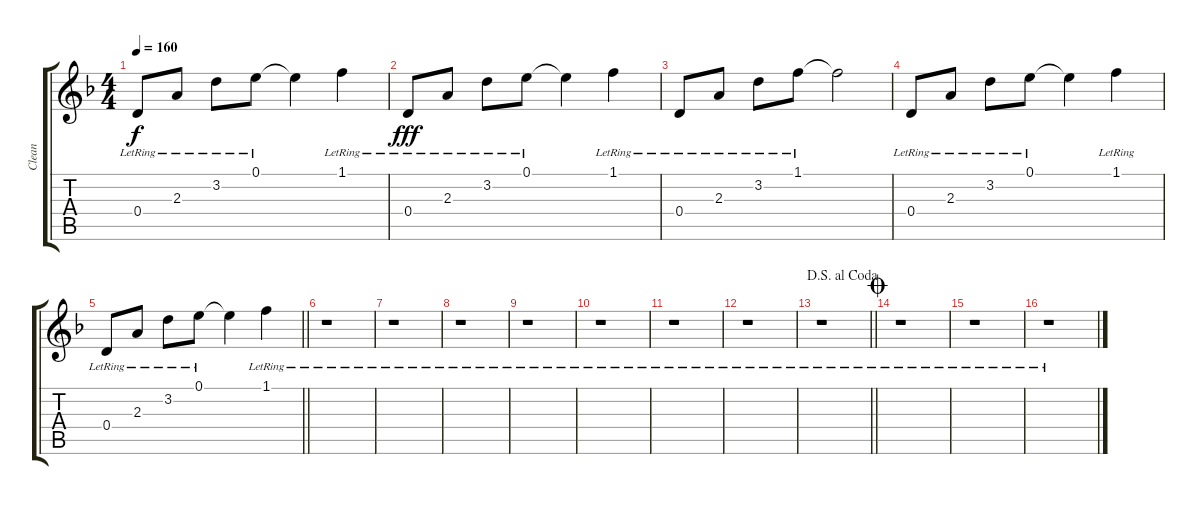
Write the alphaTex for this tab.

\track ("Clean" "Clean") {instrument electricguitarclean}
\staff {score tabs}
\tuning (E4 B3 G3 D3 A2 E2) {hide}
\ts (4 4)
\tempo 160
\clef g2
\ks f
0.4{lr}.8{dy f} 2.3{lr}.8 3.2{lr}.8 0.1{lr}.8 0.1{t}.4 1.1{lr}.4 |
0.4{lr}.8{dy fff} 2.3{lr}.8 3.2{lr}.8 0.1{lr}.8 0.1{t}.4 1.1{lr}.4 |
0.4{lr}.8 2.3{lr}.8 3.2{lr}.8 1.1{lr}.8 1.1{t}.2 |
0.4{lr}.8 2.3{lr}.8 3.2{lr}.8 0.1{lr}.8 0.1{t}.4 1.1{lr}.4 |
\barLineRight lightlight
0.4{lr}.8 2.3{lr}.8 3.2{lr}.8 0.1{lr}.8 0.1{t}.4 1.1{lr}.4 |
r.1 |
r.1 |
r.1 |
r.1 |
r.1 |
r.1 |
r.1 |
\jump dalsegnoalcoda
\barLineRight lightlight
r.1 |
\jump coda
r.1 |
r.1 |
r.1
